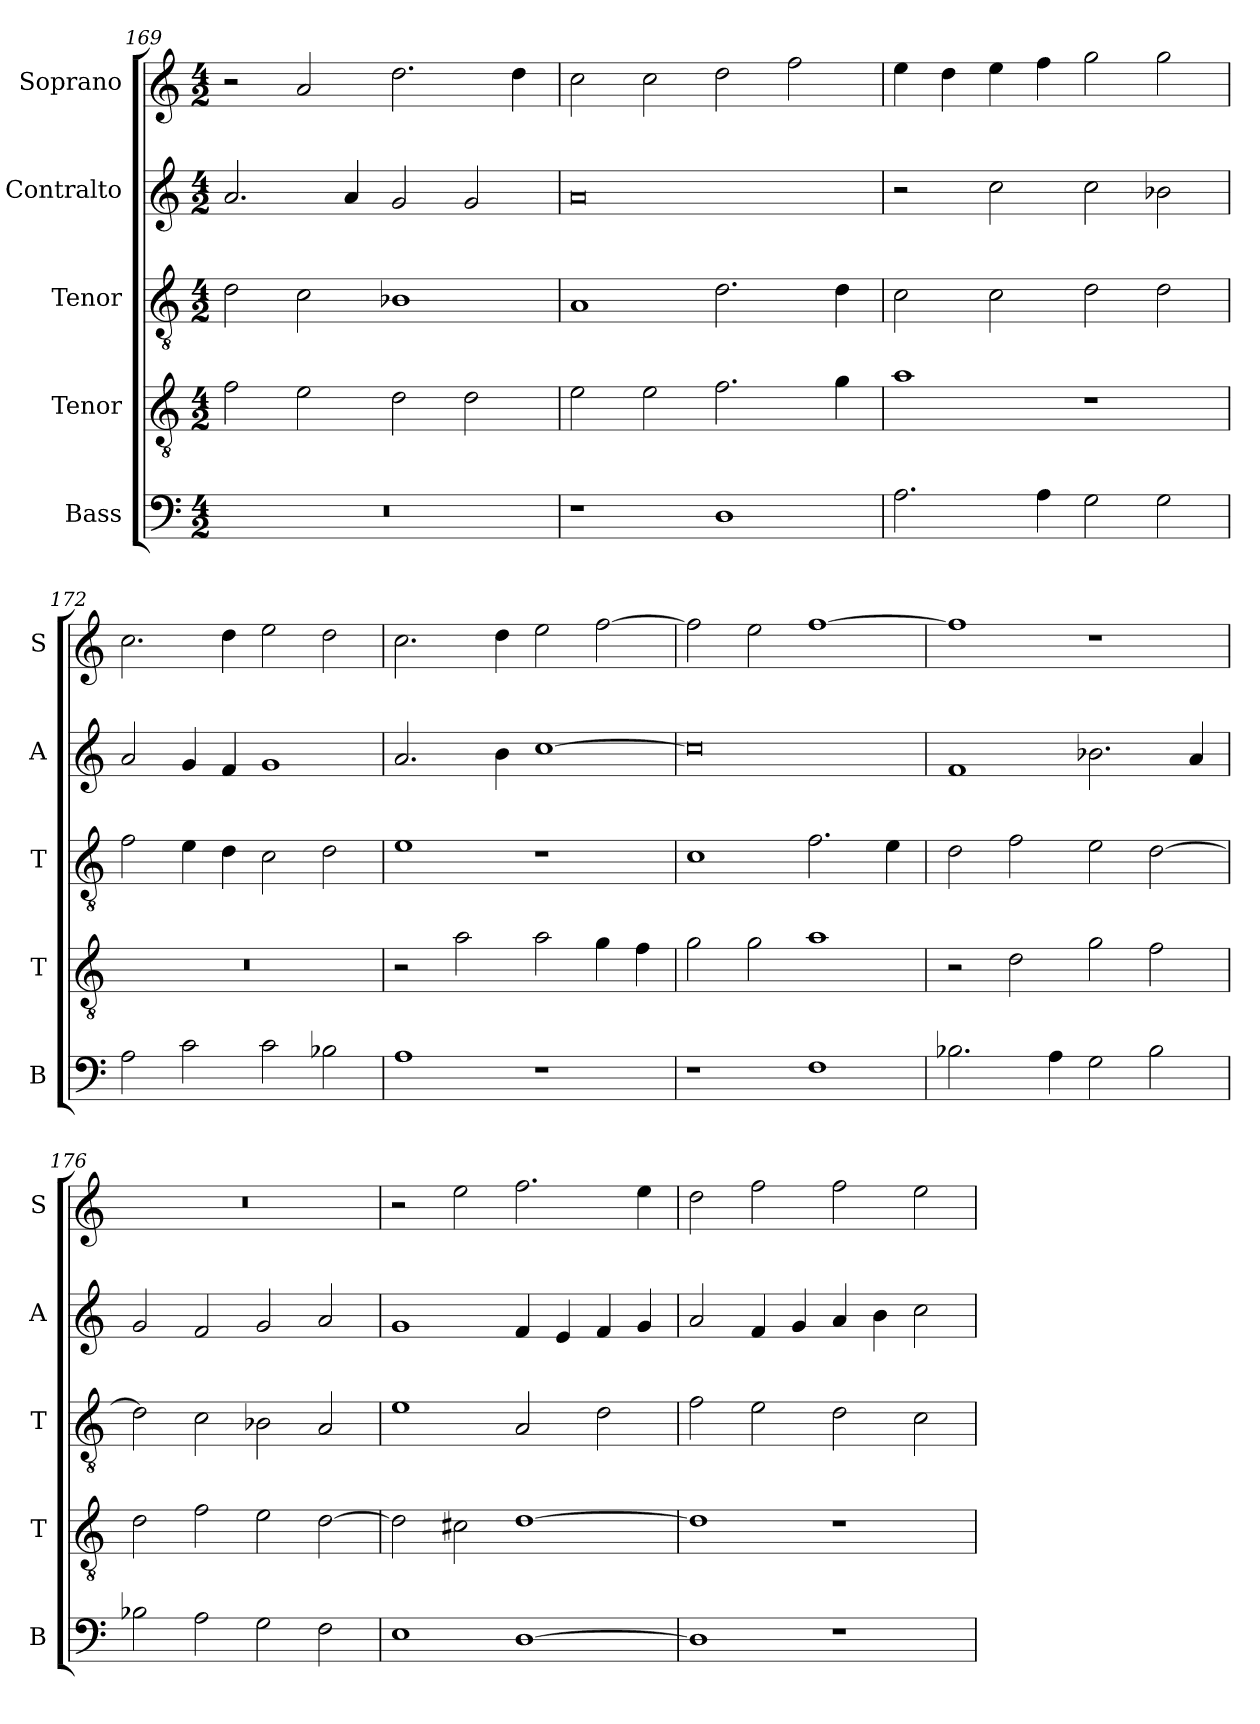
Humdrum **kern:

**kern	**kern	**kern	**kern	**kern
*part5	*part4	*part3	*part2	*part1
*staff5	*staff4	*staff3	*staff2	*staff1
*I"Bass	*I"Tenor	*I"Tenor	*I"Contralto	*I"Soprano
*I'B	*I'T	*I'T	*I'A	*I'S
*clefF4	*clefGv2	*clefGv2	*clefG2	*clefG2
*k[]	*k[]	*k[]	*k[]	*k[]
*D:dor	*D:dor	*D:dor	*D:dor	*D:dor
*M4/2	*M4/2	*M4/2	*M4/2	*M4/2
=169	=169	=169	=169	=169
0r	2f	2d	2.a	2r
.	2e	2c	.	2a
.	.	.	4a	.
.	2d	1B-X	2g	2.dd
.	2d	.	2g	.
.	.	.	.	4dd
=170	=170	=170	=170	=170
1r	2e	1A	0a	2cc
.	2e	.	.	2cc
1D	2.f	2.d	.	2dd
.	.	.	.	2ff
.	4g	4d	.	.
=171	=171	=171	=171	=171
2.A	1a	2c	2r	4ee
.	.	.	.	4dd
.	.	2c	2cc	4ee
4A	.	.	.	4ff
2G	1r	2d	2cc	2gg
2G	.	2d	2b-X	2gg
=172	=172	=172	=172	=172
2A	0r	2f	2a	2.cc
2c	.	4e	4g	.
.	.	4d	4f	4dd
2c	.	2c	1g	2ee
2B-X	.	2d	.	2dd
=173	=173	=173	=173	=173
1A	2r	1e	2.a	2.cc
.	2a	.	.	.
.	.	.	4b	4dd
1r	2a	1r	[1cc	2ee
.	4g	.	.	[2ff
.	4f	.	.	.
=174	=174	=174	=174	=174
1r	2g	1c	0cc]	2ff]
.	2g	.	.	2ee
1F	1a	2.f	.	[1ff
.	.	4e	.	.
=175	=175	=175	=175	=175
2.B-X	2r	2d	1f	1ff]
.	2d	2f	.	.
4A	.	.	.	.
2G	2g	2e	2.b-X	1r
2B-	2f	[2d	.	.
.	.	.	4a	.
=176	=176	=176	=176	=176
2B-X	2d	2d]	2g	0r
2A	2f	2c	2f	.
2G	2e	2B-X	2g	.
2F	[2d	2A	2a	.
=177	=177	=177	=177	=177
1E	2d]	1e	1g	2r
.	2c#X	.	.	2ee
[1D	[1d	2A	4f	2.ff
.	.	.	4e	.
.	.	2d	4f	.
.	.	.	4g	4ee
=178	=178	=178	=178	=178
1D]	1d]	2f	2a	2dd
.	.	2e	4f	2ff
.	.	.	4g	.
1r	1r	2d	4a	2ff
.	.	.	4b	.
.	.	2c	2cc	2ee
=	=	=	=	=
*-	*-	*-	*-	*-
